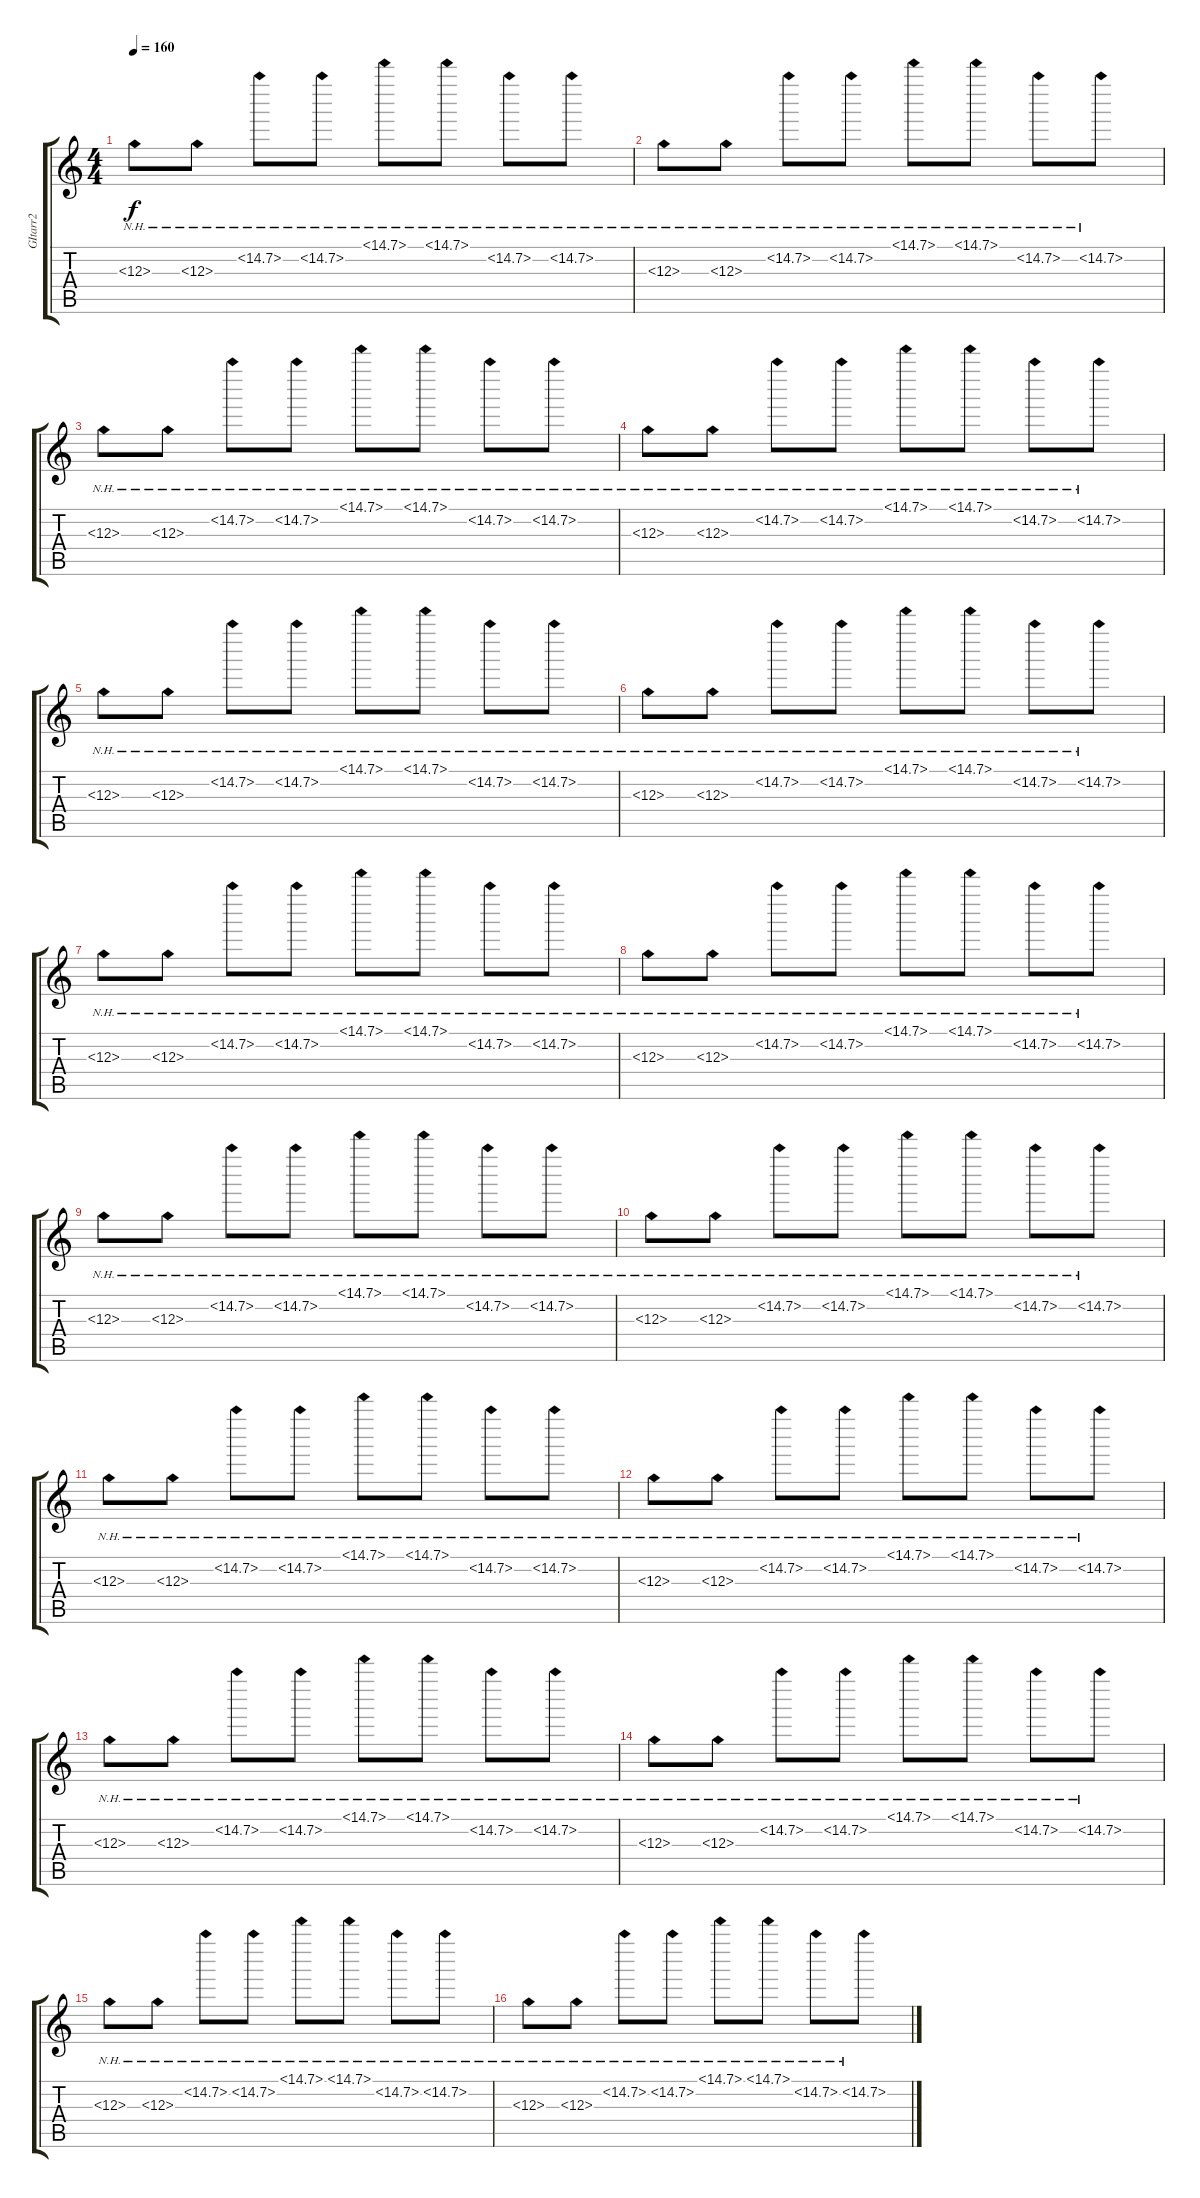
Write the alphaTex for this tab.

\track ("GItarr2" "GItarr2") {instrument distortionguitar}
\staff {score tabs}
\tuning (E4 B3 G3 D3 A2 E2) {hide}
\ts (4 4)
\tempo 160
\clef g2
\ks c
12.3{nh}.8{dy f instrument electricguitarjazz} 12.3{nh}.8 15.2{nh}.8 15.2{nh}.8 15.1{nh}.8 15.1{nh}.8 15.2{nh}.8 15.2{nh}.8 |
12.3{nh}.8{instrument electricguitarjazz} 12.3{nh}.8 15.2{nh}.8 15.2{nh}.8 15.1{nh}.8 15.1{nh}.8 15.2{nh}.8 15.2{nh}.8 |
12.3{nh}.8{instrument electricguitarjazz} 12.3{nh}.8 15.2{nh}.8 15.2{nh}.8 15.1{nh}.8 15.1{nh}.8 15.2{nh}.8 15.2{nh}.8 |
12.3{nh}.8{instrument electricguitarjazz} 12.3{nh}.8 15.2{nh}.8 15.2{nh}.8 15.1{nh}.8 15.1{nh}.8 15.2{nh}.8 15.2{nh}.8 |
12.3{nh}.8{instrument electricguitarjazz} 12.3{nh}.8 15.2{nh}.8 15.2{nh}.8 15.1{nh}.8 15.1{nh}.8 15.2{nh}.8 15.2{nh}.8 |
12.3{nh}.8{instrument electricguitarjazz} 12.3{nh}.8 15.2{nh}.8 15.2{nh}.8 15.1{nh}.8 15.1{nh}.8 15.2{nh}.8 15.2{nh}.8 |
12.3{nh}.8{instrument electricguitarjazz} 12.3{nh}.8 15.2{nh}.8 15.2{nh}.8 15.1{nh}.8 15.1{nh}.8 15.2{nh}.8 15.2{nh}.8 |
12.3{nh}.8{instrument electricguitarjazz} 12.3{nh}.8 15.2{nh}.8 15.2{nh}.8 15.1{nh}.8 15.1{nh}.8 15.2{nh}.8 15.2{nh}.8 |
12.3{nh}.8{instrument electricguitarjazz} 12.3{nh}.8 15.2{nh}.8 15.2{nh}.8 15.1{nh}.8 15.1{nh}.8 15.2{nh}.8 15.2{nh}.8 |
12.3{nh}.8{instrument electricguitarjazz} 12.3{nh}.8 15.2{nh}.8 15.2{nh}.8 15.1{nh}.8 15.1{nh}.8 15.2{nh}.8 15.2{nh}.8 |
12.3{nh}.8{instrument electricguitarjazz} 12.3{nh}.8 15.2{nh}.8 15.2{nh}.8 15.1{nh}.8 15.1{nh}.8 15.2{nh}.8 15.2{nh}.8 |
12.3{nh}.8{instrument electricguitarjazz} 12.3{nh}.8 15.2{nh}.8 15.2{nh}.8 15.1{nh}.8 15.1{nh}.8 15.2{nh}.8 15.2{nh}.8 |
12.3{nh}.8{instrument electricguitarjazz} 12.3{nh}.8 15.2{nh}.8 15.2{nh}.8 15.1{nh}.8 15.1{nh}.8 15.2{nh}.8 15.2{nh}.8 |
12.3{nh}.8{instrument electricguitarjazz} 12.3{nh}.8 15.2{nh}.8 15.2{nh}.8 15.1{nh}.8 15.1{nh}.8 15.2{nh}.8 15.2{nh}.8 |
12.3{nh}.8{instrument electricguitarjazz} 12.3{nh}.8 15.2{nh}.8 15.2{nh}.8 15.1{nh}.8 15.1{nh}.8 15.2{nh}.8 15.2{nh}.8 |
12.3{nh}.8{instrument electricguitarjazz} 12.3{nh}.8 15.2{nh}.8 15.2{nh}.8 15.1{nh}.8 15.1{nh}.8 15.2{nh}.8 15.2{nh}.8
